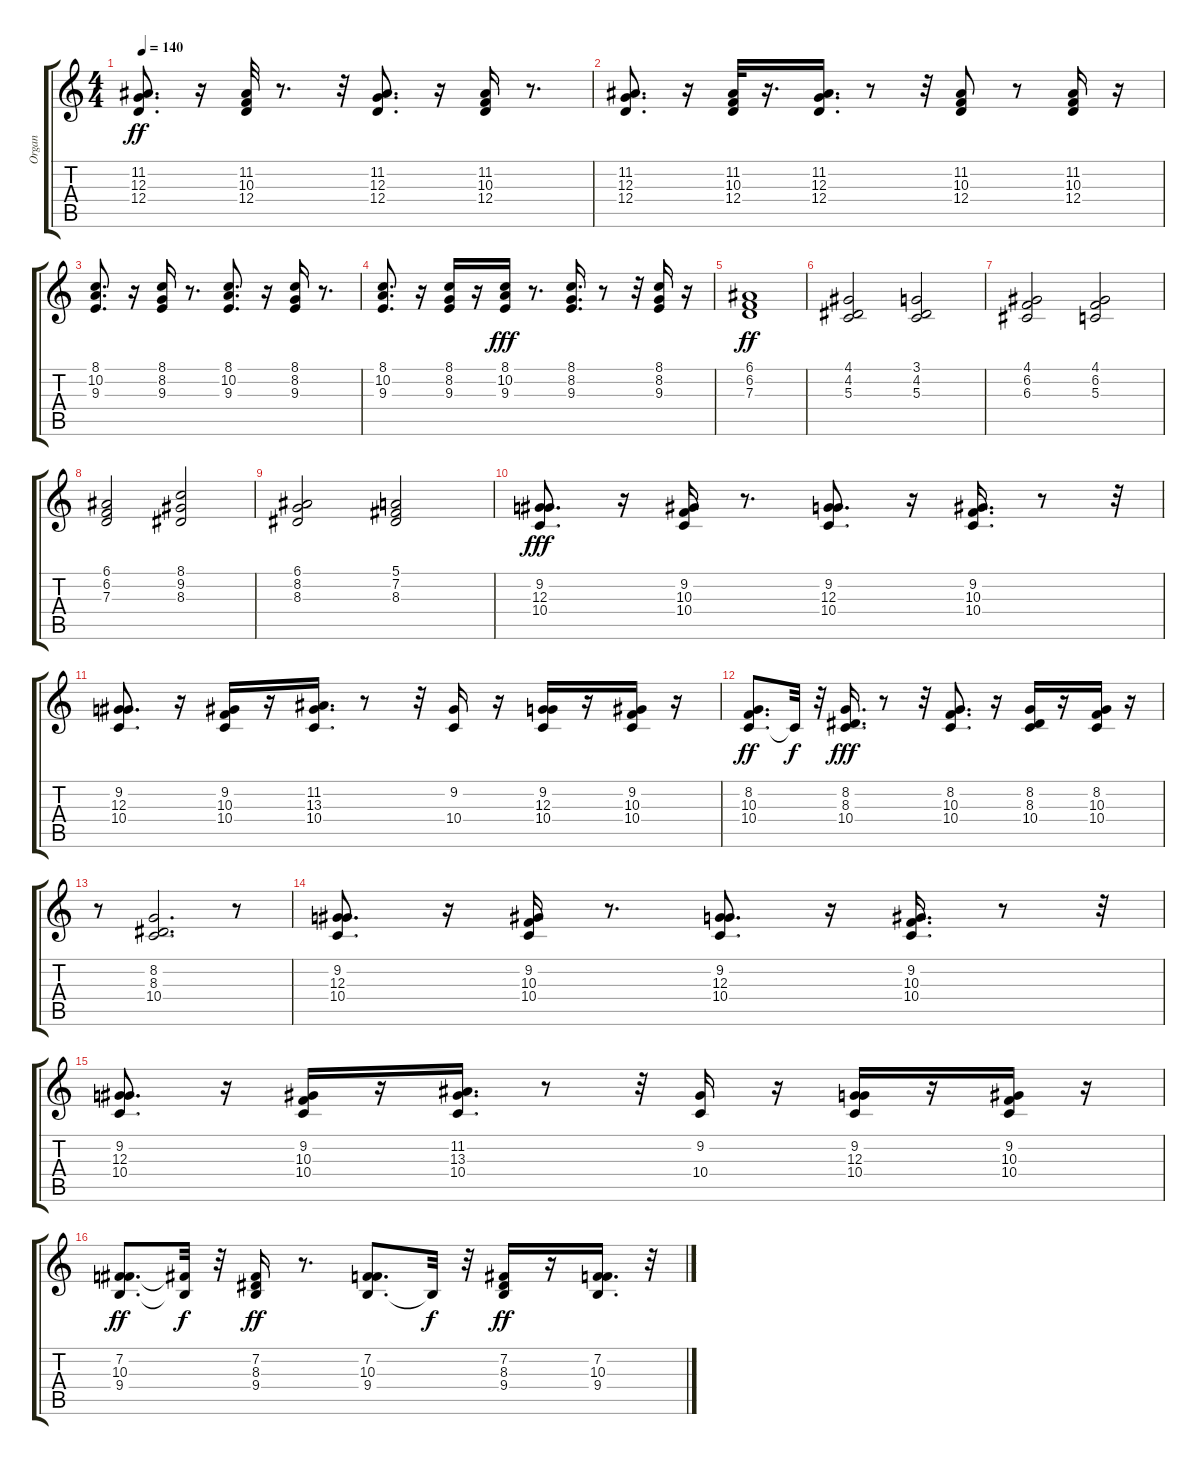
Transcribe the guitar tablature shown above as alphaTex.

\track ("Organ" "Organ") {instrument rockorgan}
\staff {score tabs}
\tuning (E4 B3 G3 D3 A2 E2) {hide}
\ts (4 4)
\tempo 140
\clef g2
\ks c
(11.2 12.3 12.4).8{d dy ff} r.16 (11.2 10.3 12.4).32 r.8{d} r.32 (11.2 12.3 12.4).8{d} r.16 (11.2 10.3 12.4).16 r.8{d} |
(11.2 12.3 12.4).8{d} r.16 (11.2 10.3 12.4).32 r.16{d} (11.2 12.3 12.4).16{d} r.8 r.32 (11.2 10.3 12.4).8 r.8 (11.2 10.3 12.4).16 r.16 |
(8.1 10.2 9.3).8{d} r.16 (8.1 8.2 9.3).16 r.8{d} (8.1 10.2 9.3).8{d} r.16 (8.1 8.2 9.3).16 r.8{d} |
(8.1 10.2 9.3).8{d} r.16 (8.1 8.2 9.3).16 r.16 (8.1 10.2 9.3).16{dy fff} r.8{d} (8.1 8.2 9.3).16{d} r.8 r.32 (8.1 8.2 9.3).16 r.16 |
(6.1 6.2 7.3).1{dy ff} |
(4.1 4.2 5.3).2 (3.1 4.2 5.3).2 |
(4.1 6.2 6.3).2 (4.1 6.2 5.3).2 |
(6.1 6.2 7.3).2 (8.1 9.2 8.3).2 |
(6.1 8.2 8.3).2 (5.1 7.2 8.3).2 |
(9.2 12.3 10.4).8{d dy fff} r.16 (9.2 10.3 10.4).16 r.8{d} (9.2 12.3 10.4).8{d} r.16 (9.2 10.3 10.4).16{d} r.8 r.32 |
(9.2 12.3 10.4).8{d} r.16 (9.2 10.3 10.4).16 r.16 (11.2 13.3 10.4).16{d} r.8 r.32 (9.2 10.4).16 r.16 (9.2 12.3 10.4).16 r.16 (9.2 10.3 10.4).16 r.16 |
(8.2 10.3 10.4).8{d dy ff} 10.4{t}.32{dy f} r.32 (8.2 8.3 10.4).16{d dy fff} r.8 r.32 (8.2 10.3 10.4).8{d} r.16 (8.2 8.3 10.4).16 r.16 (8.2 10.3 10.4).16 r.16 |
r.8 (8.2 8.3 10.4).2{d} r.8 |
(9.2 12.3 10.4).8{d} r.16 (9.2 10.3 10.4).16 r.8{d} (9.2 12.3 10.4).8{d} r.16 (9.2 10.3 10.4).16{d} r.8 r.32 |
(9.2 12.3 10.4).8{d} r.16 (9.2 10.3 10.4).16 r.16 (11.2 13.3 10.4).16{d} r.8 r.32 (9.2 10.4).16 r.16 (9.2 12.3 10.4).16 r.16 (9.2 10.3 10.4).16 r.16 |
(7.2 10.3 9.4).8{d dy ff} (7.2{t} 9.4{t}).32{dy f} r.32 (7.2 8.3 9.4).16{dy ff} r.8{d} (7.2 10.3 9.4).8{d} 9.4{t}.32{dy f} r.32 (7.2 8.3 9.4).16{dy ff} r.16 (7.2 10.3 9.4).16{d} r.32
